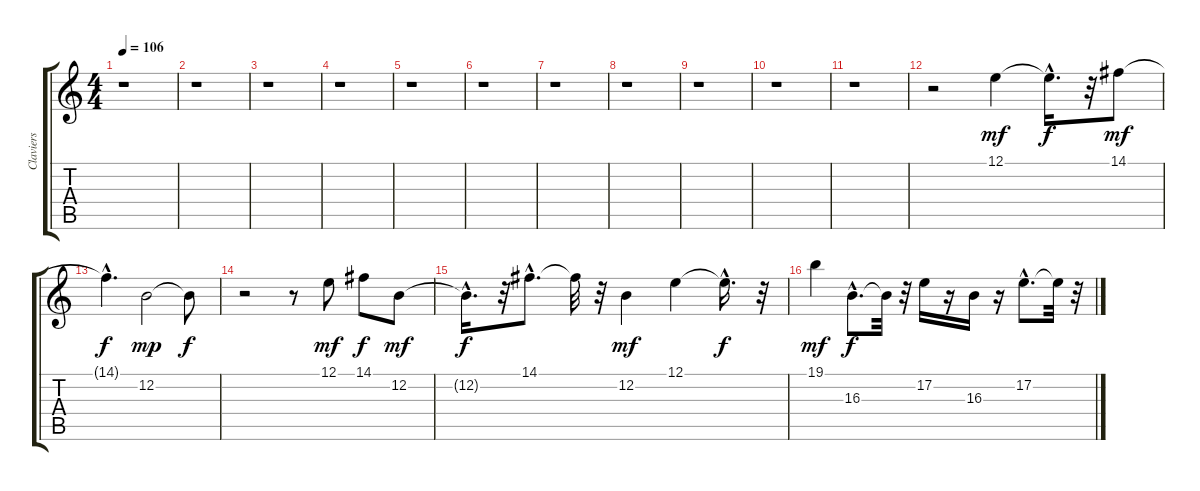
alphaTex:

\track ("Claviers" "Claviers") {instrument fx1rain}
\staff {score tabs}
\tuning (E4 B3 G3 D3 A2 E2) {hide}
\ts (4 4)
\tempo 106
\clef g2
\ks c
r.1{dy f} |
r.1 |
r.1 |
r.1 |
r.1 |
r.1 |
r.1 |
r.1 |
r.1 |
r.1 |
r.1 |
r.2 12.1.4{dy mf} 12.1{hac t}.16{d dy f} r.32 14.1.8{dy mf} |
14.1{hac t}.4{d dy f} 12.2.2{dy mp} 12.2{t}.8{dy f} |
r.2 r.8 12.1.8{dy mf} 14.1.8{dy f} 12.2.8{dy mf} |
12.2{hac t}.16{d dy f} r.32 14.1{hac}.8{d} 14.1{t}.32 r.32 12.2.4{dy mf} 12.1.4 12.1{hac t}.16{d dy f} r.32 |
19.1.4{dy mf} 16.3{hac}.8{d dy f} 16.3{t}.32 r.32 17.2.16 r.16 16.3.16 r.16 17.2{hac}.8{d} 17.2{t}.32 r.32
